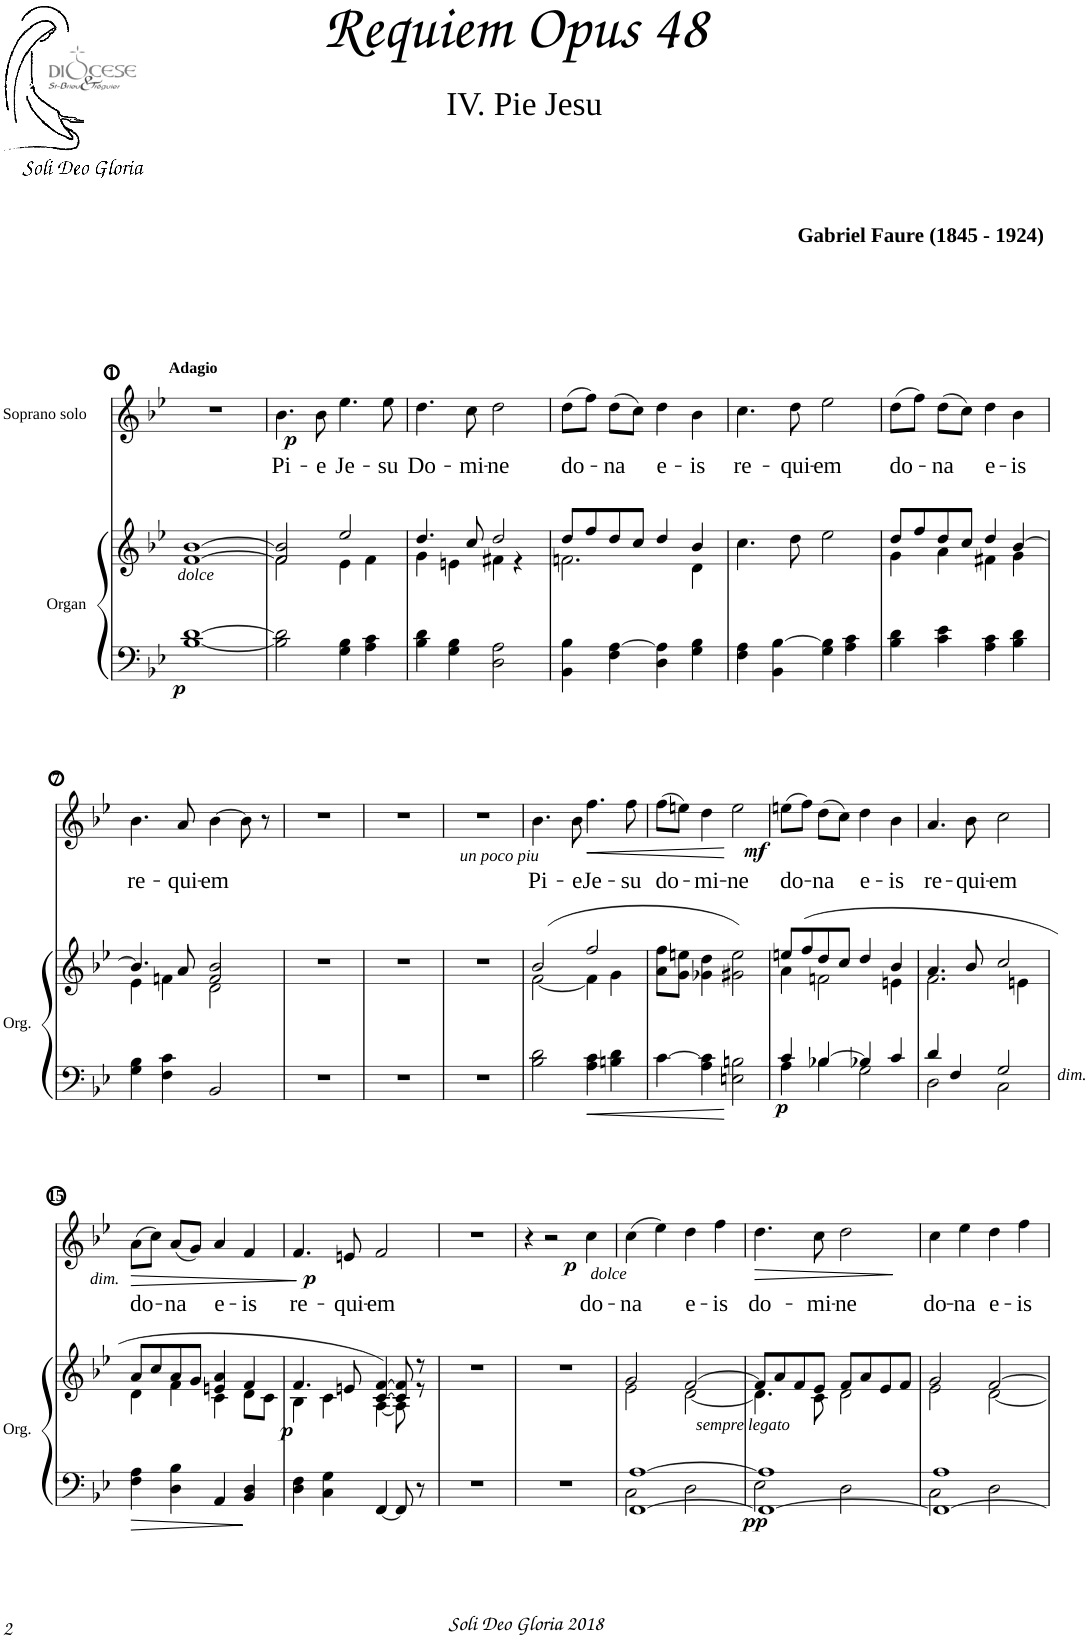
**kern	**kern	**dynam	**kern	**text	**dynam
*part2	*part2	*part2	*part1	*part1	*part1
*staff3	*staff2	*staff2/3	*staff1	*staff1	*staff1
*I"Organ	*	*	*I"Soprano solo	*	*
*I'Org.	*	*	*	*	*
*clefF4	*clefG2	*	*clefG2	*	*
*k[b-e-]	*k[b-e-]	*	*k[b-e-]	*	*
=1	=1	=1	=1	=1	=1
!	!	!	!LO:TX:a:B:t=Adagio	!	!
!	!	!LO:DY:b=2	!	!	!
!	!	!LO:DY:n=1:b	!	!	!
[1B- [1d	[1f [1b-	p other-dynamics	1r	.	.
=2	=2	=2	=2	=2	=2
*	*^	*	*	*	*
!	!	!	!	!	!LO:LY:b	!LO:DY:b
2B-\] 2d\]	2f/] 2b-/]	2f\	.	4.b-\	Pi-	p
!	!	!	!	!	!LO:LY:b	!
.	.	.	.	8b-\	-e	.
!	!	!	!	!	!LO:LY:b	!
4G\ 4B-\	2ee-/	4e-\	.	4.ee-\	Je-	.
4A\ 4c\	.	4f\	.	.	.	.
!	!	!	!	!	!LO:LY:b	!
.	.	.	.	8ee-\	-su	.
=3	=3	=3	=3	=3	=3	=3
!	!	!	!	!	!LO:LY:b	!
4B-\ 4d\	4.dd/	4g\	.	4.dd\	Do-	.
4G\ 4B-\	.	4en\	.	.	.	.
!	!	!	!	!	!LO:LY:b	!
.	8cc/	.	.	8cc\	-mi-	.
!	!	!	!	!	!LO:LY:b	!
2D\ 2A\	2dd/	4f#X\	.	2dd\	-ne	.
.	.	4r	.	.	.	.
=4	=4	=4	=4	=4	=4	=4
!	!	!	!	!	!LO:LY:b	!
4BB-\ 4B-\	8dd/L	2.fn\	.	(8dd\L	do-	.
.	8ff/	.	.	8ff\J)	.	.
!	!	!	!	!	!LO:LY:b	!
4F\ [4A\	8dd/	.	.	(8dd\L	-na	.
.	8cc/J	.	.	8cc\J)	.	.
!	!	!	!	!	!LO:LY:b	!
4D\ 4A\]	4dd/	.	.	4dd\	e-	.
!	!	!	!	!	!LO:LY:b	!
4G\ 4B-\	4b-/	4d\	.	4b-\	-is	.
=5	=5	=5	=5	=5	=5	=5
!	!	!	!	!	!LO:LY:b	!
*	*v	*v	*	*	*	*
4F\ 4A\	4.cc\	.	4.cc\	re-	.
4BB-\ [4B-\	.	.	.	.	.
!	!	!	!	!LO:LY:b	!
.	8dd\	.	8dd\	-qui-	.
!	!	!	!	!LO:LY:b	!
4G\ 4B-\]	2ee-\	.	2ee-\	-em	.
4A\ 4c\	.	.	.	.	.
=6	=6	=6	=6	=6	=6
*	*^	*	*	*	*
!	!	!	!	!	!LO:LY:b	!
4B-\ 4d\	8dd/L	4g\	.	(8dd\L	do-	.
.	8ff/	.	.	8ff\J)	.	.
!	!	!	!	!	!LO:LY:b	!
4c\ 4e-\	8dd/	4a\	.	(8dd\L	-na	.
.	8cc/J	.	.	8cc\J)	.	.
!	!	!	!	!	!LO:LY:b	!
4A\ 4c\	4dd/	4f#X\	.	4dd\	e-	.
!	!	!	!	!	!LO:LY:b	!
4B-\ 4d\	[4b-/	4g\	.	4b-\	-is	.
!!LO:LB:g=z
=7	=7	=7	=7	=7	=7	=7
!	!	!	!	!	!LO:LY:b	!
4G\ 4B-\	4.b-/]	4e-\	.	4.b-\	re-	.
4F\ 4c\	.	4fn\	.	.	.	.
!	!	!	!	!	!LO:LY:b	!
.	8a/	.	.	8a/	-qui-	.
!	!	!	!	!	!LO:LY:b	!
2BB-/	2f/ 2b-/	2d\	.	[4b-\	-em	.
.	.	.	.	8b-\]	.	.
.	.	.	.	8r	.	.
*	*v	*v	*	*	*	*
=8	=8	=8	=8	=8	=8
1r	1r	.	1r	.	.
=9	=9	=9	=9	=9	=9
1r	1r	.	1r	.	.
=10	=10	=10	=10	=10	=10
1r	1r	.	1r	.	.
=11	=11	=11	=11	=11	=11
*	*^	*	*	*	*
!	!	!	!	!	!LO:LY:b	!LO:DY:b
2B-\ 2d\	(2b-/	[2f\	.	4.b-\	Pi-	other-dynamics
!	!	!	!	!	!LO:LY:b	!
.	.	.	.	8b-\	-e	.
!	!	!	!	!	!LO:LY:b	!LO:HP:b
4A\ 4c\	2ff/	4f\]	.	4.ff\	Je-	<
4Bn\ 4d\	.	4g\	.	.	.	.
!	!	!	!	!	!LO:LY:b	!
.	.	.	.	8ff\	-su	.
*	*v	*v	*	*	*	*
=12	=12	=12	=12	=12	=12
!	!	!	!	!LO:LY:b	!
[4c\	8a\ 8ff\L	.	(8ff\L	do-	.
.	8g\ 8een\J	.	8een\J)	.	.
!	!	!	!	!LO:LY:b	!
4A\ 4c\]	4g-X\ 4dd\	.	4dd\	-mi-	.
!	!	!	!	!LO:LY:b	!LO:DY:n=1:b
2En\ 2Bn\	2g#X\ 2ee\)	.	2ee\	-ne	[ mf
=13	=13	=13	=13	=13	=13
*^	*^	*	*	*	*
!	!	!	!	!LO:DY:b=2	!	!LO:LY:b	!
4c/	4A\	(8een/L	4a\	p	(8een\L	do-	.
.	.	8ff/	.	.	8ff\J)	.	.
!	!	!	!	!	!	!LO:LY:b	!
[4B-X/	4B-X\	8dd/	2fn\	.	(8dd\L	-na	.
.	.	8cc/J	.	.	8cc\J)	.	.
!	!	!	!	!	!	!LO:LY:b	!
4B-X/]	2G\	4dd/	.	.	4dd\	e-	.
!	!	!	!	!	!	!LO:LY:b	!
4c/	.	4b-/	4en\	.	4b-\	-is	.
=14	=14	=14	=14	=14	=14	=14	=14
!	!	!	!	!LO:DY:b=2	!	!LO:LY:b	!
4d/	2D\	4.a/	2.f\	other-dynamics	4.a/	re-	.
4F/	.	.	.	.	.	.	.
!	!	!	!	!	!	!LO:LY:b	!
.	.	8b-/	.	.	8b-\	-qui-	.
!	!	!	!	!	!	!LO:LY:b	!
2G/	2C\	2cc/	.	.	2cc\	-em	.
.	.	.	4en\	.	.	.	.
*v	*v	*	*	*	*	*	*
!!LO:LB:g=z
=15	=15	=15	=15	=15	=15	=15
!	!	!	!	!	!LO:LY:b	!LO:HP:b
!	!	!	!	!	!	!LO:DY:n=1:b
4F\ 4A\	8a/L	4d\	.	(8a\L	do-	> other-dynamics
.	8cc/	.	.	8cc\J)	.	.
!	!	!	!	!	!LO:LY:b	!
4D\ 4B-\	8a/	4f\	.	(8a/L	-na	.
.	8g/J	.	.	8g/J)	.	.
!	!	!	!	!	!LO:LY:b	!
4AA/	4en/ 4a/	4c\	.	4a/	e-	.
!	!	!	!	!	!LO:LY:b	!
4BB-/ 4D/	4f/	8d\L	.	4f/	-is	.
.	.	8c\J	.	.	.	.
*	*v	*v	*	*	*	*
.	.	.	.	.	]
=16	=16	=16	=16	=16	=16
*	*^	*	*	*	*
!	!	!	!LO:DY:b	!	!LO:LY:b	!LO:DY:b
4D\ 4F\	4.f/	4B-\	p	4.f/	re-	p
4C\ 4G\	.	4c\	.	.	.	.
!	!	!	!	!	!LO:LY:b	!
.	8en/	.	.	8en/	-qui-	.
!	!	!	!	!	!LO:LY:b	!
[4FF/	[4c/ [4f/)	[4A\	.	2f/	-em	.
8FF/]	8c/] 8f/]	8A\]	.	.	.	.
8r	8r	8r	.	.	.	.
*	*v	*v	*	*	*	*
=17	=17	=17	=17	=17	=17
1r	1r	.	1r	.	.
=18	=18	=18	=18	=18	=18
1r	1r	.	4r	.	.
.	.	.	2r	.	.
!	!	!	!	!LO:LY:b	!LO:DY:b
!	!	!	!	!	!LO:DY:n=1:b
.	.	.	4cc\	do-	p other-dynamics
=19	=19	=19	=19	=19	=19
*^	*^	*	*	*	*
!	!	!	!	!	!	!LO:LY:b	!
[1FF [1A	2C\	2g/	2e-\	.	(4cc\	-na	.
.	.	.	.	.	4ee-\)	.	.
!	!	!	!	!	!	!LO:LY:b	!
.	2D\	[2f/	[2d\	.	4dd\	e-	.
!	!	!	!	!	!	!LO:LY:b	!
.	.	.	.	.	4ff\	-is	.
=20	=20	=20	=20	=20	=20	=20	=20
!	!	!	!	!LO:DY:b=2	!	!LO:LY:b	!LO:HP:b
!	!	!	!	!LO:DY:n=1:b	!	!	!
1FF_ 1A]	2E-\	8f/L]	4.d\]	pp other-dynamics	4.dd\	do-	>
.	.	8a/	.	.	.	.	.
.	.	8f/	.	.	.	.	.
!	!	!	!	!	!	!LO:LY:b	!
.	.	8e-/J	8c\	.	8cc\	-mi-	.
!	!	!	!	!	!	!LO:LY:b	!
.	2D\	8f/L	2d\	.	2dd\	-ne	.
.	.	8a/	.	.	.	.	.
.	.	8e-/	.	.	.	.	.
.	.	8f/J	.	.	.	.	.
*v	*v	*	*	*	*	*	*
*	*v	*v	*	*	*	*
.	.	.	.	.	]
=21	=21	=21	=21	=21	=21
*^	*^	*	*	*	*
!	!	!	!	!	!	!LO:LY:b	!
1FF_ 1A	2C\	2g/	2e-\	.	4cc\	do-	.
!	!	!	!	!	!	!LO:LY:b	!
.	.	.	.	.	4ee-\	-na	.
!	!	!	!	!	!	!LO:LY:b	!
.	2D\	[2f/	[2d\	.	4dd\	e-	.
!	!	!	!	!	!	!LO:LY:b	!
.	.	.	.	.	4ff\	-is	.
*v	*v	*	*	*	*	*	*
*	*v	*v	*	*	*	*
=	=	=	=	=	=
*-	*-	*-	*-	*-	*-
